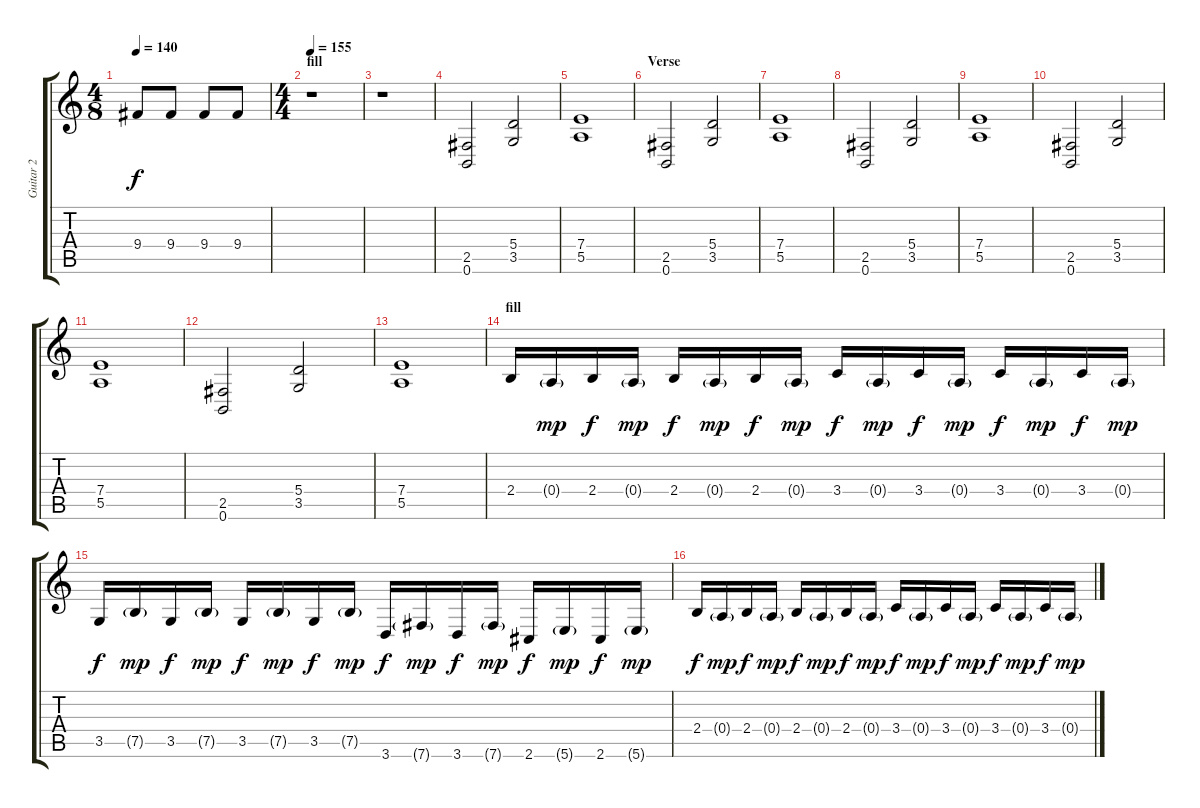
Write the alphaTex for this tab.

\track ("Guitar 2" "Guitar 2") {instrument overdrivenguitar}
\staff {score tabs}
\tuning (B3 Gb3 D3 A2 E2 B1) {hide}
\ts (4 8)
\tempo 140
\clef g2
\ks c
9.4.8{dy f} 9.4.8 9.4.8 9.4.8 |
\ts (4 4)
\section ("" "fill")
\tempo 155
r.1 |
r.1 |
(2.5 0.6).2 (5.4 3.5).2 |
(7.4 5.5).1 |
\section ("" "Verse")
(2.5 0.6).2 (5.4 3.5).2 |
(7.4 5.5).1 |
(2.5 0.6).2 (5.4 3.5).2 |
(7.4 5.5).1 |
(2.5 0.6).2 (5.4 3.5).2 |
(7.4 5.5).1 |
(2.5 0.6).2 (5.4 3.5).2 |
(7.4 5.5).1 |
\section ("" "fill")
2.4.16 0.4{g}.16{dy mp} 2.4.16{dy f} 0.4{g}.16{dy mp} 2.4.16{dy f} 0.4{g}.16{dy mp} 2.4.16{dy f} 0.4{g}.16{dy mp} 3.4.16{dy f} 0.4{g}.16{dy mp} 3.4.16{dy f} 0.4{g}.16{dy mp} 3.4.16{dy f} 0.4{g}.16{dy mp} 3.4.16{dy f} 0.4{g}.16{dy mp} |
3.5.16{dy f} 7.5{g}.16{dy mp} 3.5.16{dy f} 7.5{g}.16{dy mp} 3.5.16{dy f} 7.5{g}.16{dy mp} 3.5.16{dy f} 7.5{g}.16{dy mp} 3.6.16{dy f} 7.6{g}.16{dy mp} 3.6.16{dy f} 7.6{g}.16{dy mp} 2.6.16{dy f} 5.6{g}.16{dy mp} 2.6.16{dy f} 5.6{g}.16{dy mp} |
2.4.16{dy f} 0.4{g}.16{dy mp} 2.4.16{dy f} 0.4{g}.16{dy mp} 2.4.16{dy f} 0.4{g}.16{dy mp} 2.4.16{dy f} 0.4{g}.16{dy mp} 3.4.16{dy f} 0.4{g}.16{dy mp} 3.4.16{dy f} 0.4{g}.16{dy mp} 3.4.16{dy f} 0.4{g}.16{dy mp} 3.4.16{dy f} 0.4{g}.16{dy mp}
